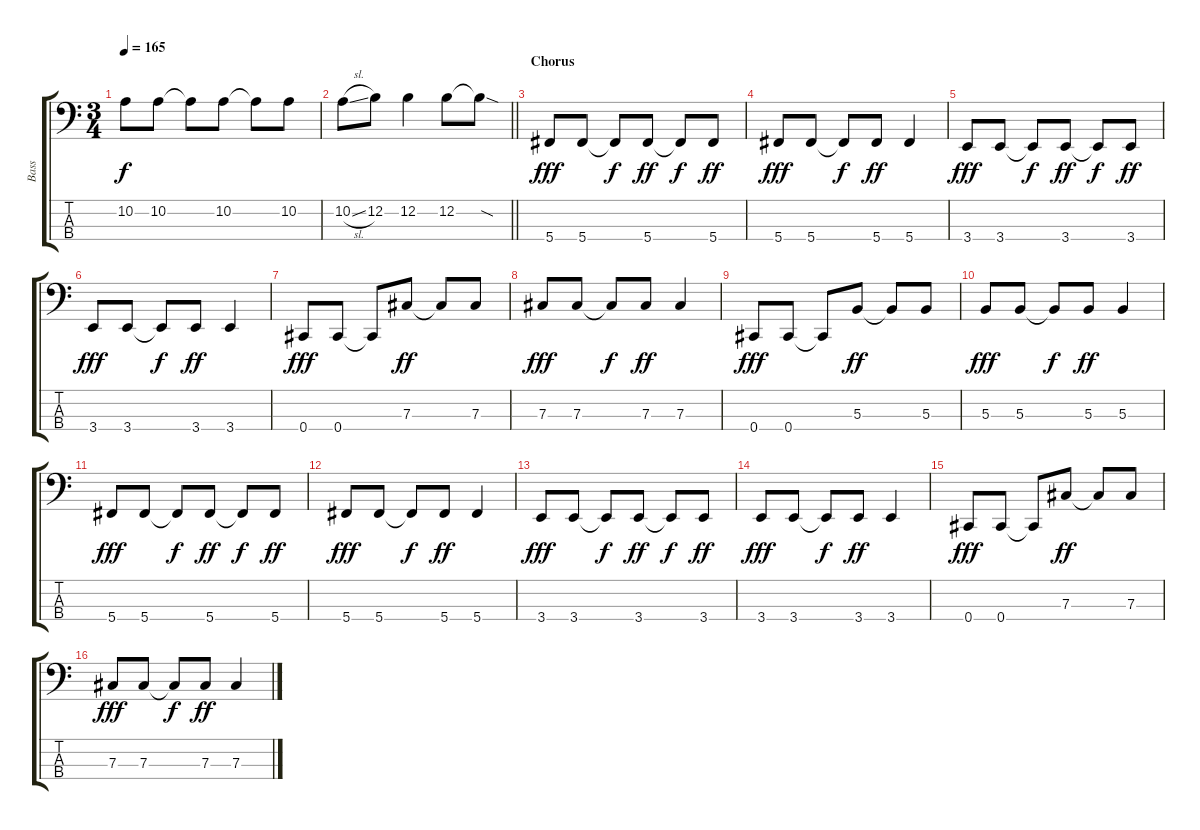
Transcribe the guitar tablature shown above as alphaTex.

\track ("Bass" "Bass") {instrument electricbassfinger}
\staff {score tabs}
\tuning (E2 B1 Gb1 Db1) {hide}
\ts (3 4)
\tempo 165
\clef f4
\ks c
10.2.8{dy f} 10.2.8 10.2{t}.8 10.2.8 10.2{t}.8 10.2.8 |
\barLineRight lightlight
10.2{sl}.8 12.2.8 12.2.4 12.2.8 12.2{sod t}.8 |
\section ("" "Chorus")
5.4.8{dy fff} 5.4.8 5.4{t}.8{dy f} 5.4.8{dy ff} 5.4{t}.8{dy f} 5.4.8{dy ff} |
5.4.8{dy fff} 5.4.8 5.4{t}.8{dy f} 5.4.8{dy ff} 5.4.4 |
3.4.8{dy fff} 3.4.8 3.4{t}.8{dy f} 3.4.8{dy ff} 3.4{t}.8{dy f} 3.4.8{dy ff} |
3.4.8{dy fff} 3.4.8 3.4{t}.8{dy f} 3.4.8{dy ff} 3.4.4 |
0.4.8{dy fff} 0.4.8 0.4{t}.8 7.3.8{dy ff} 7.3{t}.8 7.3.8 |
7.3.8{dy fff} 7.3.8 7.3{t}.8{dy f} 7.3.8{dy ff} 7.3.4 |
0.4.8{dy fff} 0.4.8 0.4{t}.8 5.3.8{dy ff} 5.3{t}.8 5.3.8 |
5.3.8{dy fff} 5.3.8 5.3{t}.8{dy f} 5.3.8{dy ff} 5.3.4 |
5.4.8{dy fff} 5.4.8 5.4{t}.8{dy f} 5.4.8{dy ff} 5.4{t}.8{dy f} 5.4.8{dy ff} |
5.4.8{dy fff} 5.4.8 5.4{t}.8{dy f} 5.4.8{dy ff} 5.4.4 |
3.4.8{dy fff} 3.4.8 3.4{t}.8{dy f} 3.4.8{dy ff} 3.4{t}.8{dy f} 3.4.8{dy ff} |
3.4.8{dy fff} 3.4.8 3.4{t}.8{dy f} 3.4.8{dy ff} 3.4.4 |
0.4.8{dy fff} 0.4.8 0.4{t}.8 7.3.8{dy ff} 7.3{t}.8 7.3.8 |
7.3.8{dy fff} 7.3.8 7.3{t}.8{dy f} 7.3.8{dy ff} 7.3.4
